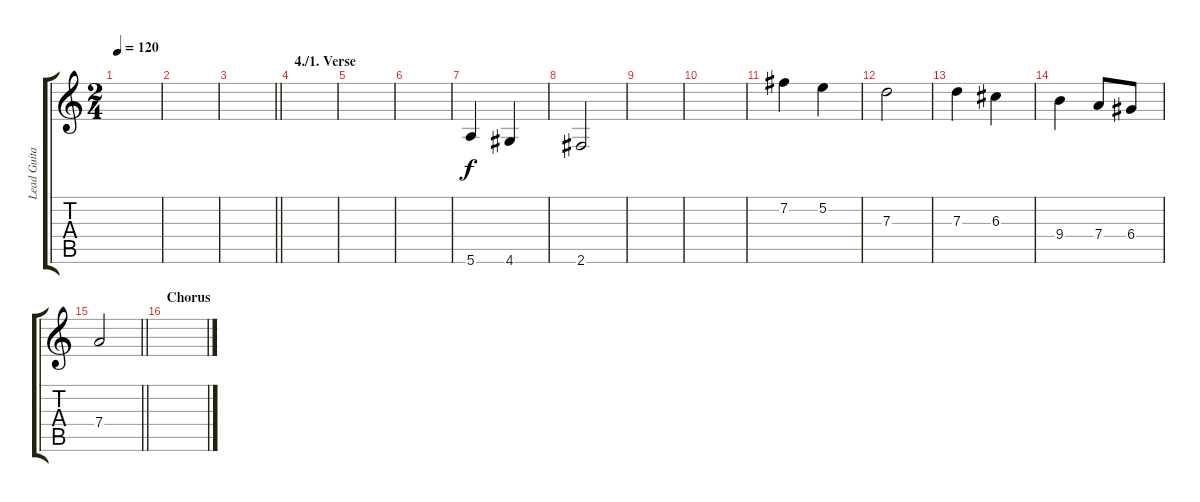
\track ("Lead Guitar" "Lead Guita") {instrument acousticguitarsteel}
\staff {score tabs}
\tuning (E4 B3 G3 D3 A2 E2) {hide}
\ts (2 4)
\tempo 120
\clef g2
\ks c
|
|
\barLineRight lightlight
|
\section ("" "4./1. Verse")
|
|
|
5.6.4 4.6.4 |
2.6.2 |
|
|
7.2.4 5.2.4 |
7.3.2 |
7.3.4 6.3.4 |
9.4.4 7.4.8 6.4.8 |
\barLineRight lightlight
7.4.2 |
\section ("" "Chorus")
